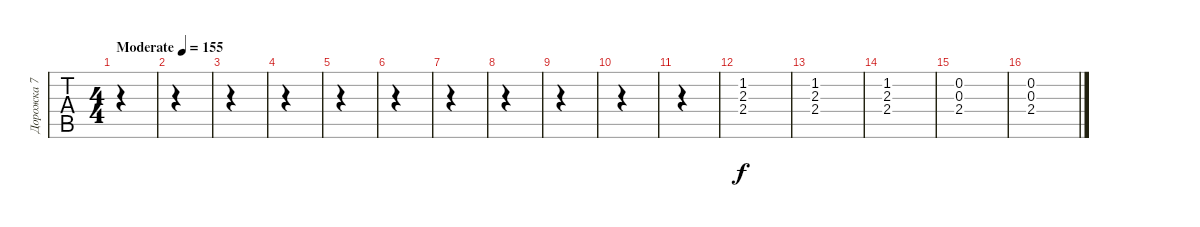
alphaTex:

\track ("Дорожка 7" "Дорожка 7") {instrument acousticguitarsteel}
\staff {tabs}
\tuning (E4 B3 G3 D3 A2 E2) {hide}
\ts (4 4)
\tempo (155 "Moderate")
\clef g2
\ks c
|
|
|
|
|
|
|
|
|
|
|
(1.2 2.3 2.4).1{instrument synthstrings2} |
(1.2 2.3 2.4).1 |
(1.2 2.3 2.4).1 |
(0.2 0.3 2.4).1 |
(0.2 0.3 2.4).1
